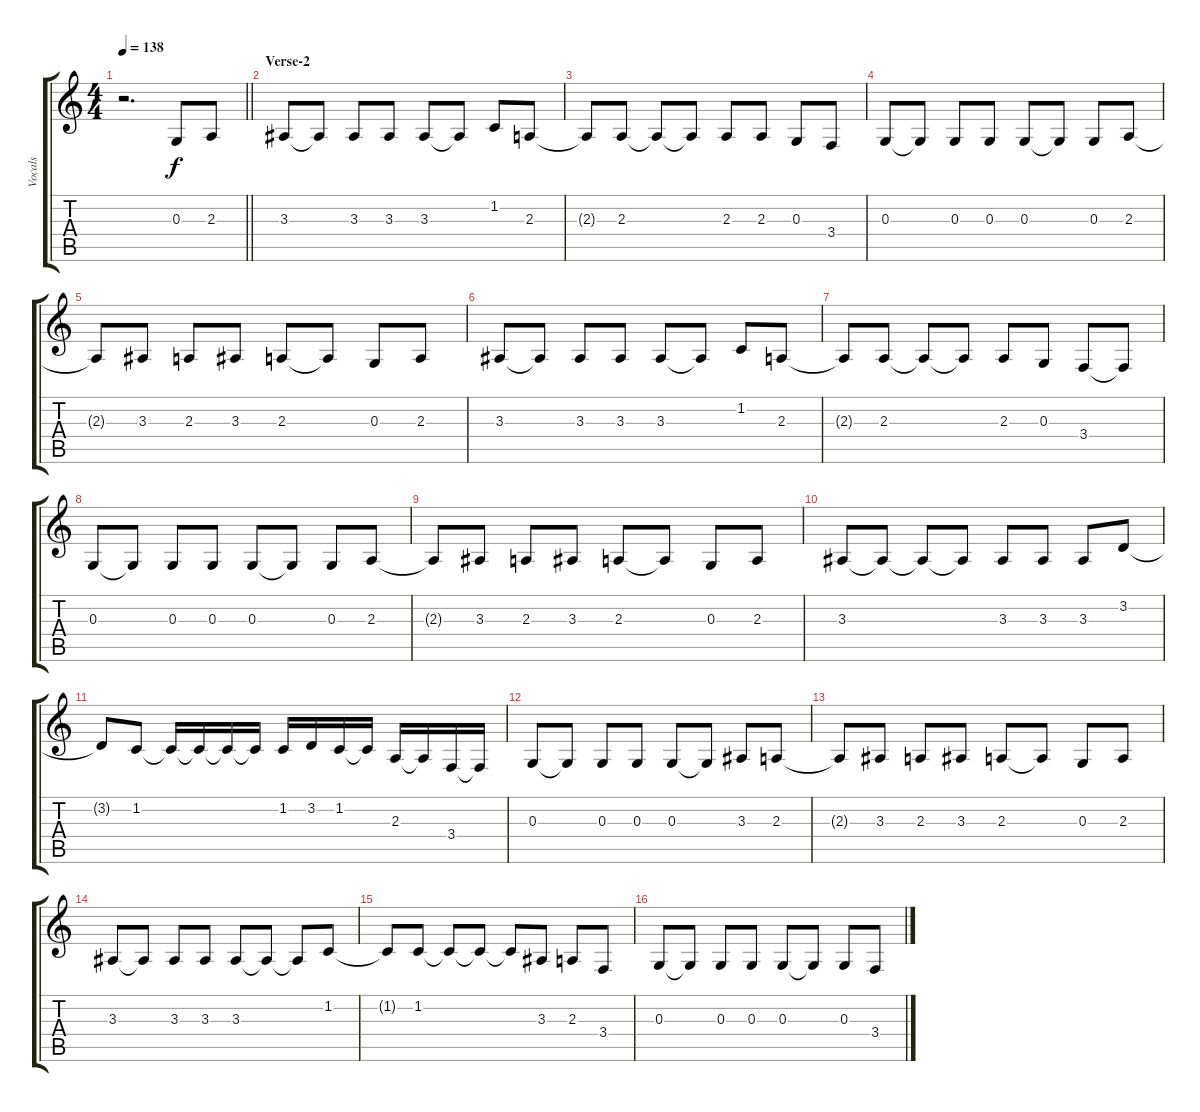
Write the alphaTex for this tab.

\track ("Vocals" "Vocals") {instrument trumpet}
\staff {score tabs}
\tuning (E4 B3 G3 D3 A2 E2) {hide}
\ts (4 4)
\tempo 138
\clef g2
\barLineRight lightlight
\ks c
r.2{d dy f volume 16} 0.3.8 2.3.8 |
\section ("" "Verse-2")
3.3.8 3.3{t}.8 3.3.8 3.3.8 3.3.8 3.3{t}.8 1.2.8 2.3.8 |
2.3{t}.8 2.3.8 2.3{t}.8 2.3{t}.8 2.3.8 2.3.8 0.3.8 3.4.8 |
0.3.8 0.3{t}.8 0.3.8 0.3.8 0.3.8 0.3{t}.8 0.3.8 2.3.8 |
2.3{t}.8 3.3.8 2.3.8 3.3.8 2.3.8 2.3{t}.8 0.3.8 2.3.8 |
3.3.8 3.3{t}.8 3.3.8 3.3.8 3.3.8 3.3{t}.8 1.2.8 2.3.8 |
2.3{t}.8 2.3.8 2.3{t}.8 2.3{t}.8 2.3.8 0.3.8 3.4.8 3.4{t}.8 |
0.3.8 0.3{t}.8 0.3.8 0.3.8 0.3.8 0.3{t}.8 0.3.8 2.3.8 |
2.3{t}.8 3.3.8 2.3.8 3.3.8 2.3.8 2.3{t}.8 0.3.8 2.3.8 |
3.3.8 3.3{t}.8 3.3{t}.8 3.3{t}.8 3.3.8 3.3.8 3.3.8 3.2.8 |
3.2{t}.8 1.2.8 1.2{t}.16 1.2{t}.16 1.2{t}.16 1.2{t}.16 1.2.16 3.2.16 1.2.16 1.2{t}.16 2.3.16 2.3{t}.16 3.4.16 3.4{t}.16 |
0.3.8 0.3{t}.8 0.3.8 0.3.8 0.3.8 0.3{t}.8 3.3.8 2.3.8 |
2.3{t}.8 3.3.8 2.3.8 3.3.8 2.3.8 2.3{t}.8 0.3.8 2.3.8 |
3.3.8 3.3{t}.8 3.3.8 3.3.8 3.3.8 3.3{t}.8 3.3{t}.8 1.2.8 |
1.2{t}.8 1.2.8 1.2{t}.8 1.2{t}.8 1.2{t}.8 3.3.8 2.3.8 3.4.8 |
0.3.8 0.3{t}.8 0.3.8 0.3.8 0.3.8 0.3{t}.8 0.3.8 3.4.8
